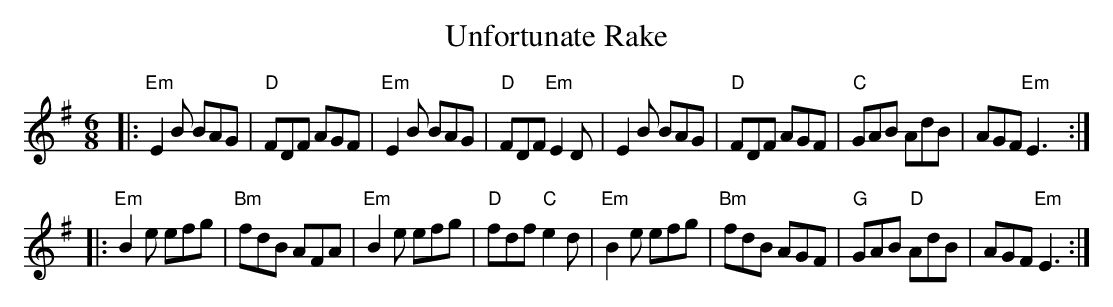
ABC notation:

X:1
T:Unfortunate Rake
M:6/8
L:1/8
K:G
Q:160
|: "Em"E2B BAG|"D" FDF AGF|"Em" E2B BAG|"D" FDF "Em"E2D|E2B BAG|"D"FDF AGF|"C"GAB AdB|AGF "Em"E3::
"Em"B2e efg|"Bm"fdB AFA |"Em" B2 e efg| "D"fdf "C"e2d|"Em"B2e efg |"Bm" fdB AGF|"G"GAB "D"AdB|AGF "Em"E3:|
